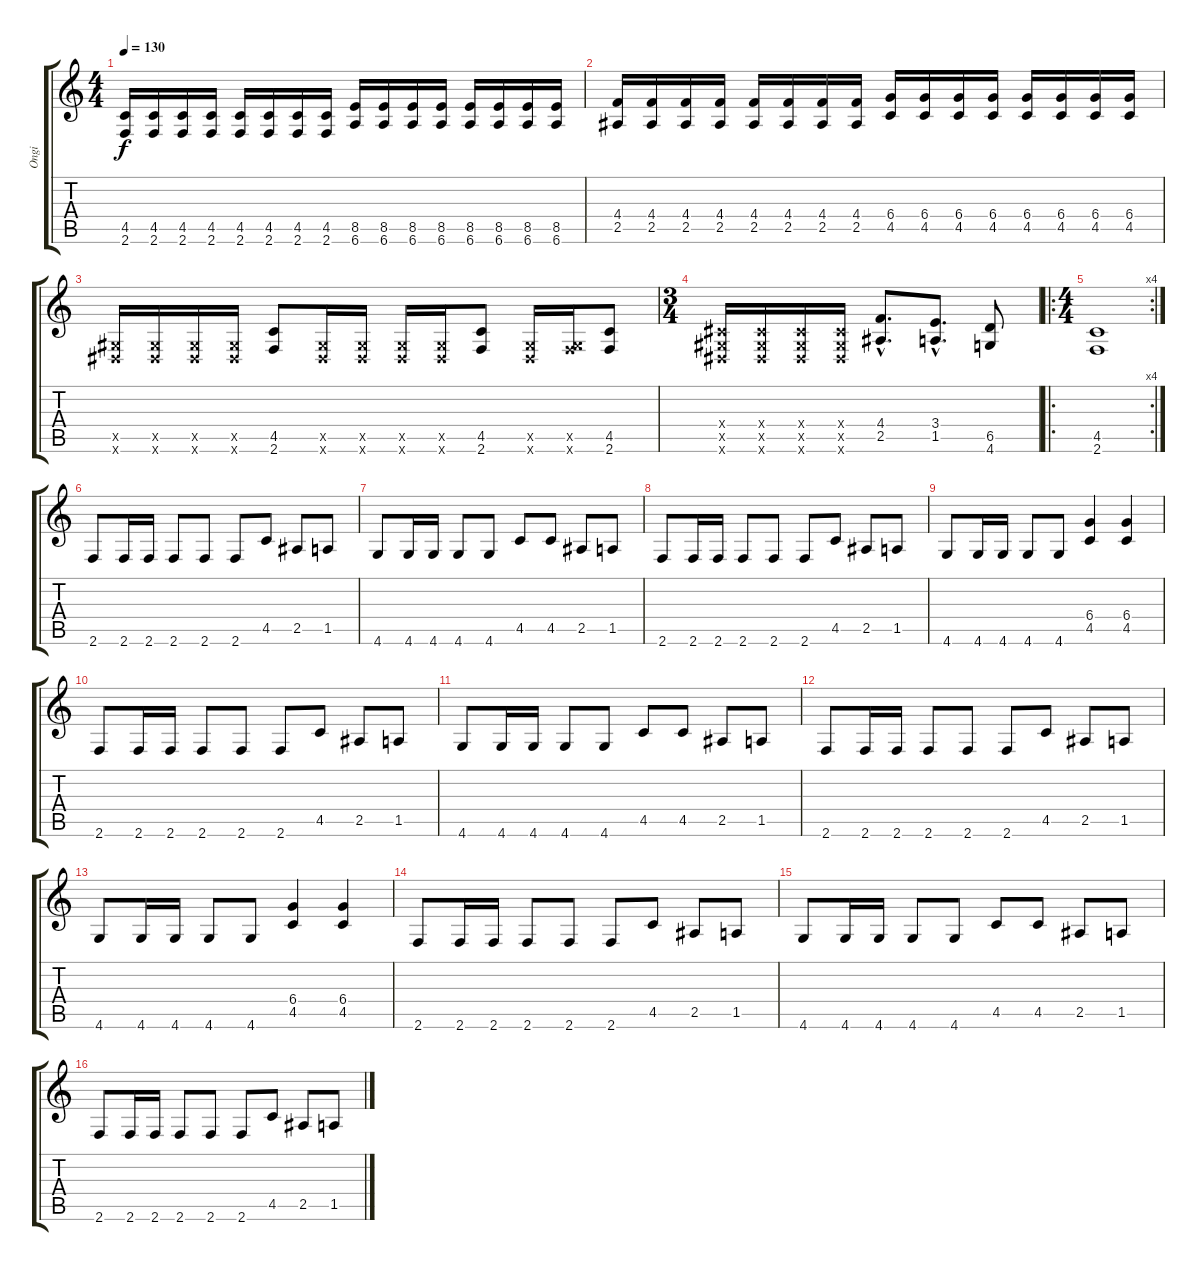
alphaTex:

\track ("Ongi" "Ongi") {instrument distortionguitar}
\staff {score tabs}
\tuning (Eb4 Bb3 Gb3 Db3 Ab2 Eb2) {hide}
\ts (4 4)
\tempo 130
\clef g2
\ks c
(4.5 2.6).16{dy f} (4.5 2.6).16 (4.5 2.6).16 (4.5 2.6).16 (4.5 2.6).16 (4.5 2.6).16 (4.5 2.6).16 (4.5 2.6).16 (8.5 6.6).16 (8.5 6.6).16 (8.5 6.6).16 (8.5 6.6).16 (8.5 6.6).16 (8.5 6.6).16 (8.5 6.6).16 (8.5 6.6).16 |
(4.4 2.5).16 (4.4 2.5).16 (4.4 2.5).16 (4.4 2.5).16 (4.4 2.5).16 (4.4 2.5).16 (4.4 2.5).16 (4.4 2.5).16 (6.4 4.5).16 (6.4 4.5).16 (6.4 4.5).16 (6.4 4.5).16 (6.4 4.5).16 (6.4 4.5).16 (6.4 4.5).16 (6.4 4.5).16 |
(0.5{x} 0.6{x}).16 (0.5{x} 0.6{x}).16 (0.5{x} 0.6{x}).16 (0.5{x} 0.6{x}).16 (4.5 2.6).8 (0.5{x} 0.6{x}).16 (0.5{x} 0.6{x}).16 (0.5{x} 0.6{x}).16 (0.5{x} 0.6{x}).16 (4.5 2.6).8 (0.5{x} 0.6{x}).16 (0.5{x} 2.6{x}).16 (4.5 2.6).8 |
\ts (3 4)
(0.4{x} 0.5{x} 0.6{x}).16 (0.4{x} 0.5{x} 0.6{x}).16 (0.4{x} 0.5{x} 0.6{x}).16 (0.4{x} 0.5{x} 0.6{x}).16 (4.4{hac} 2.5{hac}).8{d} (3.4{hac} 1.5{hac}).8{d} (6.5 4.6).8 |
\ro
\rc 4
\ts (4 4)
(4.5 2.6).1{volume 3} |
2.6.8{volume 14} 2.6.16 2.6.16 2.6.8 2.6.8 2.6.8 4.5.8 2.5.8 1.5.8 |
4.6.8 4.6.16 4.6.16 4.6.8 4.6.8 4.5.8 4.5.8 2.5.8 1.5.8 |
2.6.8 2.6.16 2.6.16 2.6.8 2.6.8 2.6.8 4.5.8 2.5.8 1.5.8 |
4.6.8 4.6.16 4.6.16 4.6.8 4.6.8 (6.4 4.5).4 (6.4 4.5).4 |
2.6.8{volume 12} 2.6.16 2.6.16 2.6.8 2.6.8 2.6.8 4.5.8 2.5.8 1.5.8 |
4.6.8 4.6.16 4.6.16 4.6.8 4.6.8 4.5.8 4.5.8 2.5.8 1.5.8 |
2.6.8 2.6.16 2.6.16 2.6.8 2.6.8 2.6.8 4.5.8 2.5.8 1.5.8 |
4.6.8 4.6.16 4.6.16 4.6.8 4.6.8 (6.4 4.5).4 (6.4 4.5).4 |
2.6.8{volume 12} 2.6.16 2.6.16 2.6.8 2.6.8 2.6.8 4.5.8 2.5.8 1.5.8 |
4.6.8 4.6.16 4.6.16 4.6.8 4.6.8 4.5.8 4.5.8 2.5.8 1.5.8 |
2.6.8 2.6.16 2.6.16 2.6.8 2.6.8 2.6.8 4.5.8 2.5.8 1.5.8
